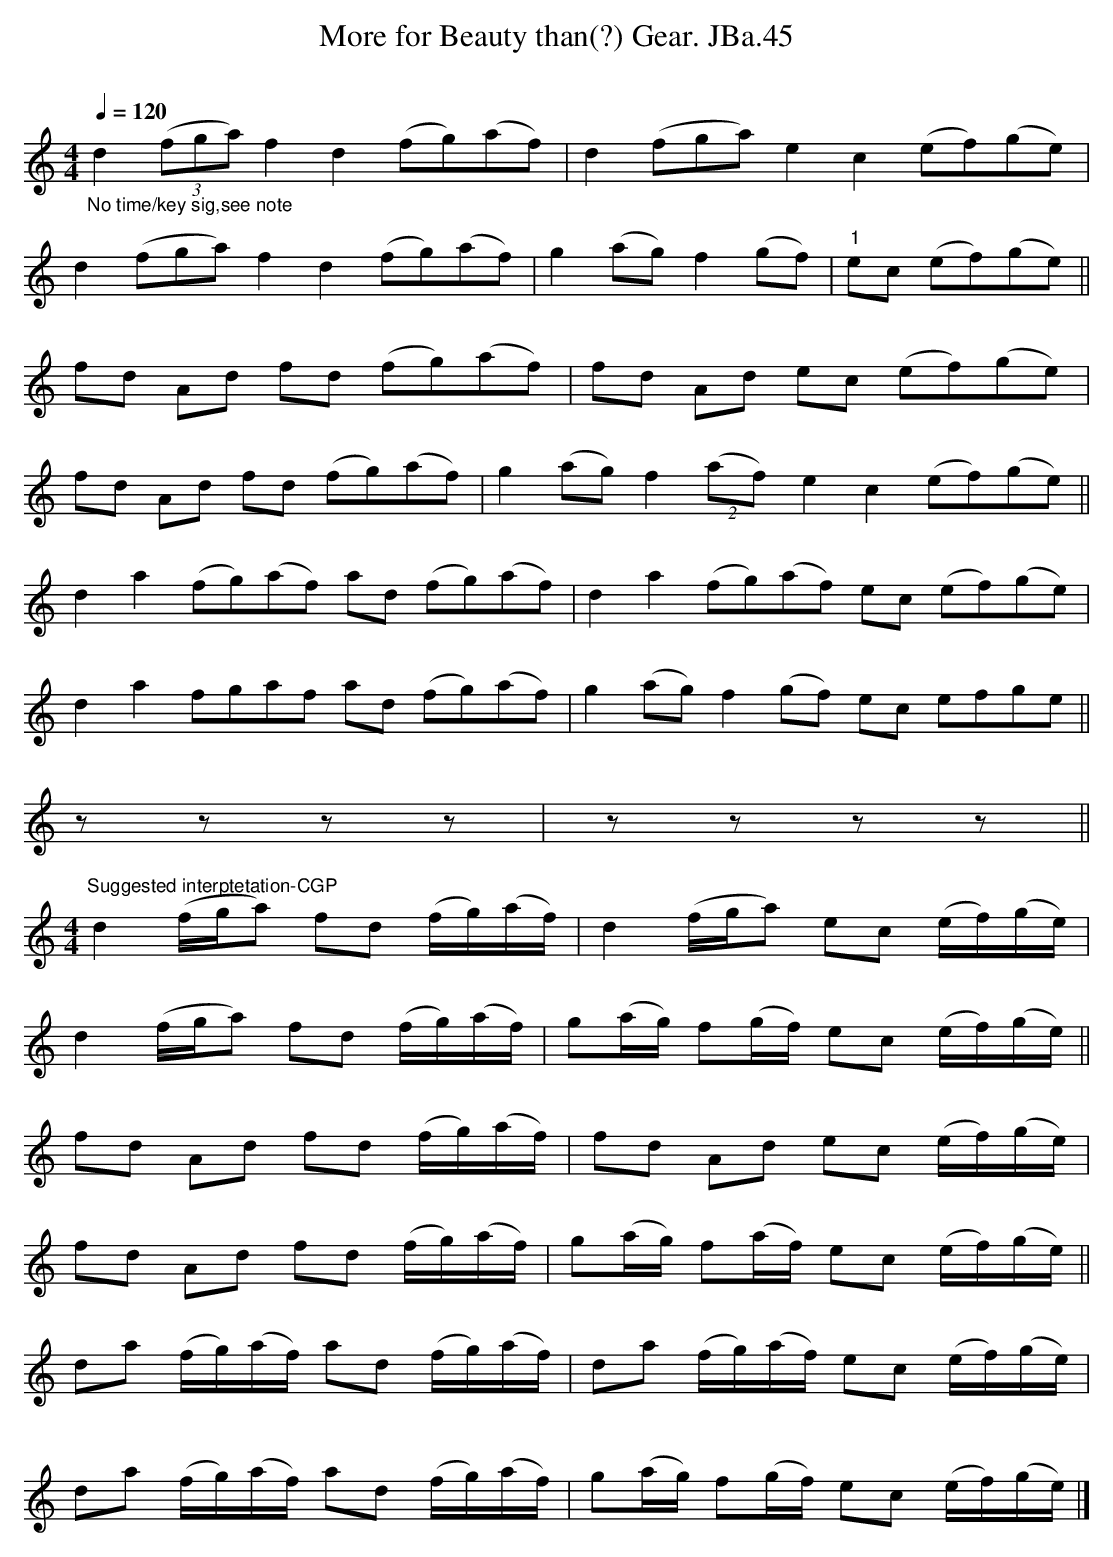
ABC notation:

X:1
T:More for Beauty than(?) Gear. JBa.45
M:4/4
L:1/8
Q:1/4=120
O:
K:C major
"_No time/key sig,see note"
d2 (3(fga) f2d2 (fg)(af)|d2 (fga) e2c2 (ef)(ge)|
d2 (fga) f2d2 (fg)(af)|g2 (ag)f2 (gf)|"1"ec (ef)(ge)||
fd Ad fd (fg)(af)|fd Ad ec (ef)(ge)|
fd Ad fd (fg)(af)|g2 (ag) f2 (2(af) e2c2 (ef)(ge)||
d2 a2 (fg)(af) ad (fg)(af)|d2 a2 (fg)(af) ec (ef)(ge)|
d2 a2 fgaf ad (fg)(af)|g2 (ag) f2 (gf) ec efge||
zzzz|zzzz||
"^Suggested interptetation-CGP"
M:4/4
d2 (f/g/a) fd (f/g/)(a/f/)|d2 (f/g/a) ec (e/f/)(g/e/)|
d2 (f/g/a) fd (f/g/)(a/f/)|g(a/g/) f(g/f/) ec (e/f/)(g/e/)||
fd Ad fd (f/g/)(a/f/)|fd Ad ec (e/f/)(g/e/)|
fd Ad fd (f/g/)(a/f/)|g(a/g/) f(a/f/) ec (e/f/)(g/e/)||
da (f/g/)(a/f/) ad (f/g/)(a/f/)|da (f/g/)(a/f/) ec (e/f/)(g/e/)|
da (f/g/)(a/f/) ad (f/g/)(a/f/)|g(a/g/) f(g/f/) ec (e/f/)(g/e/)|]
